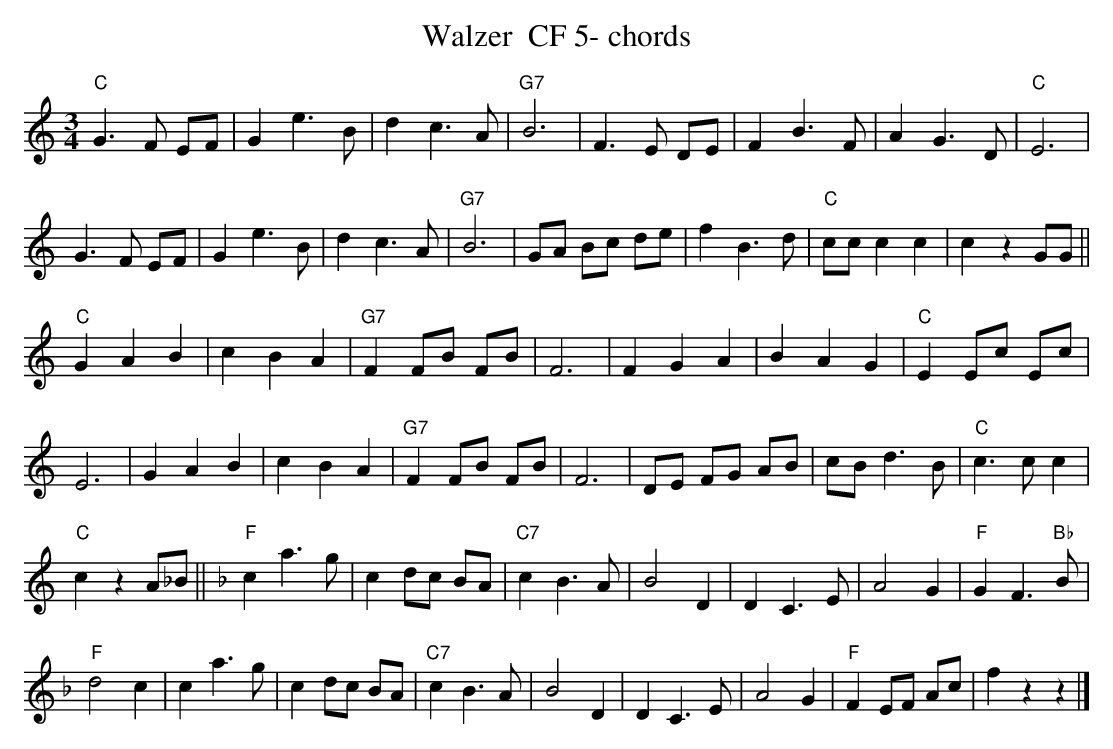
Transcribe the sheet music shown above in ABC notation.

X:1
T:Walzer  CF 5- chords
M:3/4
L:1/8
K:Cmaj%%MIDI gchordon
"C"G3F EF | G2e3B | d2c3A | "G7"B6 | F3E DE | F2B3F | A2G3D | "C"E6 |
G3F EF | G2e3B | d2c3A | "G7"B6 | GA Bc de | f2B3d | "C"ccc2c2 | c2z2GG ||
"C"G2A2B2 | c2B2A2 | "G7"F2FB FB | F6 | F2G2A2 | B2A2G2 | "C"E2Ec Ec |
E6 | G2A2B2 | c2B2A2 | "G7"F2FB FB | F6 | DE FG AB | cBd3B | "C"c3cc2 |
"C"c2z2A_B || [K:Fmaj] "F"c2a3g | c2dc BA | "C7"c2B3A | B4D2 | D2C3E | A4G2 | "F"G2F3"Bb"B |
"F"d4c2 | c2a3g | c2dc BA | "C7"c2B3A | B4D2 | D2C3E | A4G2 | "F"F2EF Ac | f2z2z2 |]
